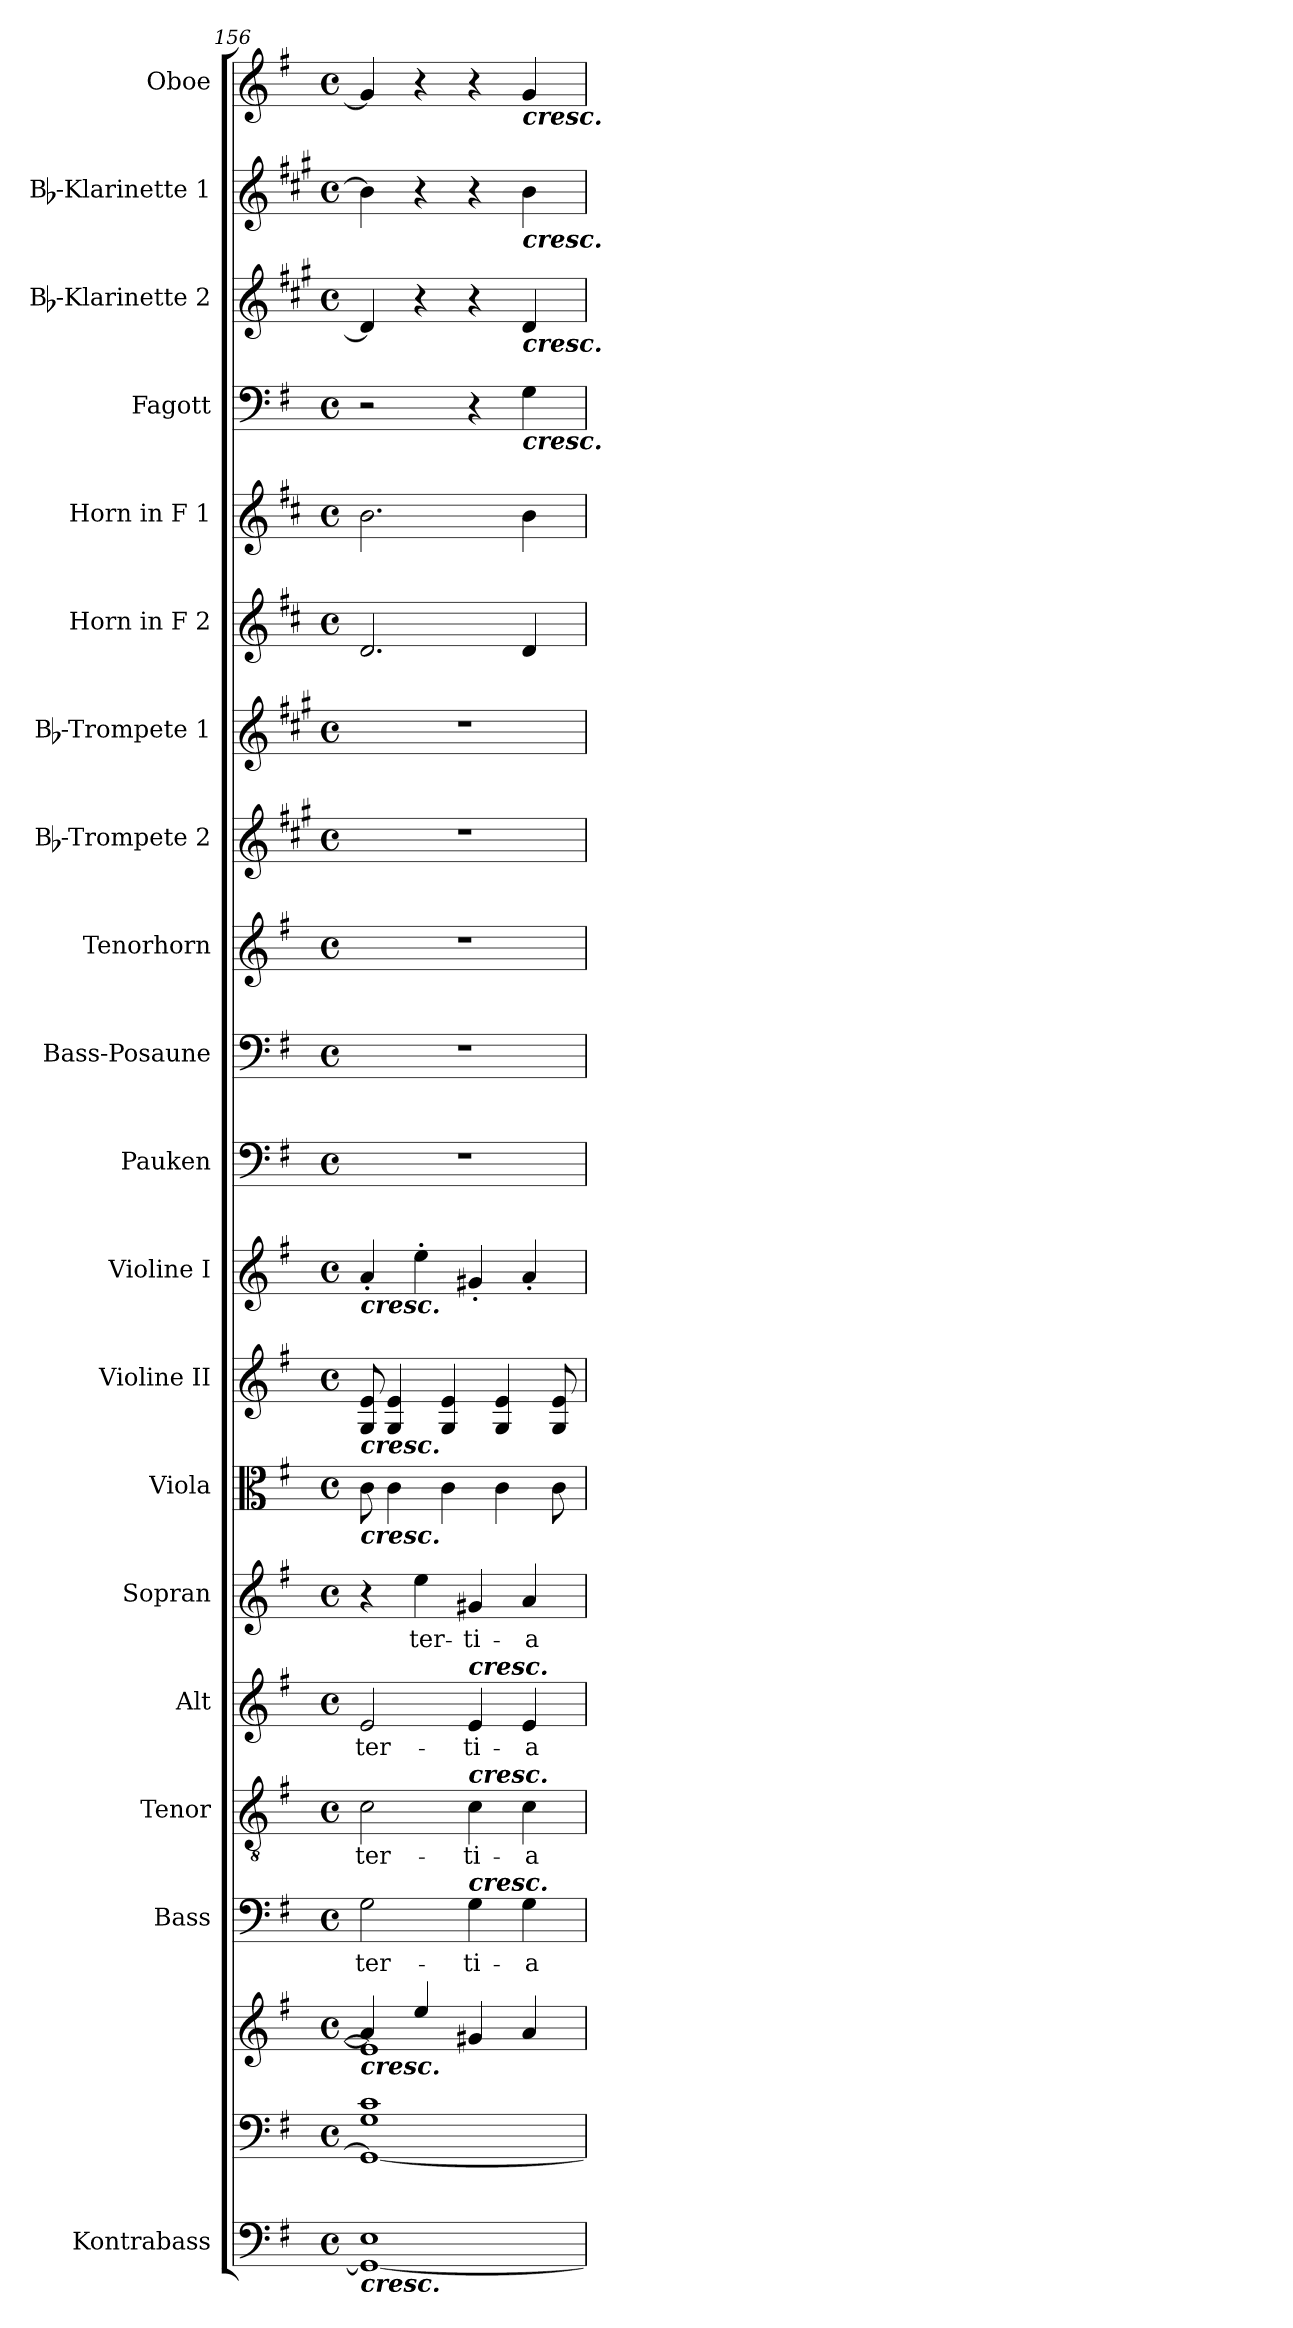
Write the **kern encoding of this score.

**kern	**kern	**kern	**kern	**text	**kern	**text	**kern	**text	**kern	**text	**kern	**kern	**kern	**kern	**kern	**kern	**kern	**kern	**kern	**kern	**kern	**kern	**kern	**kern
*part20	*part19	*part19	*part18	*part18	*part17	*part17	*part16	*part16	*part15	*part15	*part14	*part13	*part12	*part11	*part10	*part9	*part8	*part7	*part6	*part5	*part4	*part3	*part2	*part1
*staff21	*staff20	*staff19	*staff18	*staff18	*staff17	*staff17	*staff16	*staff16	*staff15	*staff15	*staff14	*staff13	*staff12	*staff11	*staff10	*staff9	*staff8	*staff7	*staff6	*staff5	*staff4	*staff3	*staff2	*staff1
*I"Kontrabass	*	*	*I"Bass	*	*I"Tenor	*	*I"Alt	*	*I"Sopran	*	*I"Viola	*I"Violine II	*I"Violine I	*I"Pauken	*I"Bass-Posaune	*I"Tenorhorn	*I"Bb-Trompete 2	*I"Bb-Trompete 1	*I"Horn in F 2	*I"Horn in F 1	*I"Fagott	*I"Bb-Klarinette 2	*I"Bb-Klarinette 1	*I"Oboe
*I'Kb.	*	*	*I'B.	*	*I'T.	*	*I'A.	*	*I'S.	*	*I'Vla.	*I'Vl. II	*I'Vl. I	*I'Pk.	*I'B. Pos.	*I'T. Hrn.	*I'Bb Trp. 2	*I'Bb Trp. 1	*	*	*I'Fg.	*I'Bb Kl. 2	*I'Bb Kl. 1	*I'Ob.
*clefF4	*clefF4	*clefG2	*clefF4	*	*clefGv2	*	*clefG2	*	*clefG2	*	*clefC3	*clefG2	*clefG2	*clefF4	*clefF4	*clefG2	*clefG2	*clefG2	*clefG2	*clefG2	*clefF4	*clefG2	*clefG2	*clefG2
*ITrd7c12	*	*	*	*	*	*	*	*	*	*	*	*	*	*	*	*ITrd8c14	*ITrd1c2	*ITrd1c2	*ITrd4c7	*ITrd4c7	*	*ITrd1c2	*ITrd1c2	*
*k[f#]	*k[f#]	*k[f#]	*k[f#]	*	*k[f#]	*	*k[f#]	*	*k[f#]	*	*k[f#]	*k[f#]	*k[f#]	*k[f#]	*k[f#]	*k[f#]	*k[f#]	*k[f#]	*k[f#]	*k[f#]	*k[f#]	*k[f#]	*k[f#]	*k[f#]
*G:	*G:	*G:	*G:	*	*G:	*	*G:	*	*G:	*	*G:	*G:	*G:	*G:	*G:	*G:	*G:	*G:	*G:	*G:	*G:	*G:	*G:	*G:
*M4/4	*M4/4	*M4/4	*M4/4	*	*M4/4	*	*M4/4	*	*M4/4	*	*M4/4	*M4/4	*M4/4	*M4/4	*M4/4	*M4/4	*M4/4	*M4/4	*M4/4	*M4/4	*M4/4	*M4/4	*M4/4	*M4/4
*met(c)	*met(c)	*met(c)	*met(c)	*	*met(c)	*	*met(c)	*	*met(c)	*	*met(c)	*met(c)	*met(c)	*met(c)	*met(c)	*met(c)	*met(c)	*met(c)	*met(c)	*met(c)	*met(c)	*met(c)	*met(c)	*met(c)
=156	=156	=156	=156	=156	=156	=156	=156	=156	=156	=156	=156	=156	=156	=156	=156	=156	=156	=156	=156	=156	=156	=156	=156	=156
*	*^	*^	*	*	*	*	*	*	*	*	*	*	*	*	*	*	*	*	*	*	*	*	*	*
!	!	!	!	!	!	!	!	!	!	!	!	!	!	!	!LO:TX:b:Bi:t=cresc.	!	!	!	!	!	!	!	!	!	!	!
!	!	!	!	!	!	!	!	!	!	!	!	!	!	!LO:TX:b:Bi:t=cresc.	!	!	!	!	!	!	!	!	!	!	!	!
!	!	!	!	!	!	!	!	!	!	!	!	!	!LO:TX:b:Bi:t=cresc.	!	!	!	!	!	!	!	!	!	!	!	!	!
!	!	!	!LO:TX:b:Bi:t=cresc.	!	!	!	!	!	!	!	!	!	!	!	!	!	!	!	!	!	!	!	!	!	!	!
!LO:TX:b:Bi:t=cresc.	!	!	!	!	!	!	!	!	!	!	!	!	!	!	!	!	!	!	!	!	!	!	!	!	!	!
!	!	!	!	!	!	!LO:LY:b	!	!LO:LY:b	!	!LO:LY:b	!	!	!	!	!	!	!	!	!	!	!	!	!	!	!	!
1GGG_ 1EE	1G 1c	1GG_	4a/]	1e]	2G\	ter-	2c\	ter-	2e/	ter-	4r	.	8c\	8G/ 8e/	4a'</	1r	1r	1r	1r	1r	2.G/	2.e\	2r	4c/]	4a\]	4g/]
.	.	.	.	.	.	.	.	.	.	.	.	.	4c\	4G/ 4e/	.	.	.	.	.	.	.	.	.	.	.	.
!	!	!	!	!	!	!	!	!	!	!	!	!LO:LY:b	!	!	!	!	!	!	!	!	!	!	!	!	!	!
.	.	.	4ee/	.	.	.	.	.	.	.	4ee\	ter-	.	.	4ee'>\	.	.	.	.	.	.	.	.	4r	4r	4r
.	.	.	.	.	.	.	.	.	.	.	.	.	4c\	4G/ 4e/	.	.	.	.	.	.	.	.	.	.	.	.
!	!	!	!	!	!	!	!	!	!LO:TX:a:Bi:t=cresc.	!	!	!	!	!	!	!	!	!	!	!	!	!	!	!	!	!
!	!	!	!	!	!	!	!LO:TX:a:Bi:t=cresc.	!	!	!	!	!	!	!	!	!	!	!	!	!	!	!	!	!	!	!
!	!	!	!	!	!LO:TX:a:Bi:t=cresc.	!	!	!	!	!	!	!	!	!	!	!	!	!	!	!	!	!	!	!	!	!
!	!	!	!	!	!	!LO:LY:b	!	!LO:LY:b	!	!LO:LY:b	!	!LO:LY:b	!	!	!	!	!	!	!	!	!	!	!	!	!	!
.	.	.	4g#X/	.	4G\	-ti-	4c\	-ti-	4e/	-ti-	4g#X/	-ti-	.	.	4g#X'</	.	.	.	.	.	.	.	4r	4r	4r	4r
.	.	.	.	.	.	.	.	.	.	.	.	.	4c\	4G/ 4e/	.	.	.	.	.	.	.	.	.	.	.	.
!	!	!	!	!	!	!	!	!	!	!	!	!	!	!	!	!	!	!	!	!	!	!	!	!	!	!LO:TX:b:Bi:t=cresc.
!	!	!	!	!	!	!	!	!	!	!	!	!	!	!	!	!	!	!	!	!	!	!	!	!	!LO:TX:b:Bi:t=cresc.	!
!	!	!	!	!	!	!	!	!	!	!	!	!	!	!	!	!	!	!	!	!	!	!	!	!LO:TX:b:Bi:t=cresc.	!	!
!	!	!	!	!	!	!	!	!	!	!	!	!	!	!	!	!	!	!	!	!	!	!	!LO:TX:b:Bi:t=cresc.	!	!	!
!	!	!	!	!	!	!LO:LY:b	!	!LO:LY:b	!	!LO:LY:b	!	!LO:LY:b	!	!	!	!	!	!	!	!	!	!	!	!	!	!
.	.	.	4a/	.	4G\	-a	4c\	-a	4e/	-a	4a/	-a	.	.	4a'</	.	.	.	.	.	4G/	4e\	4G\	4c/	4a\	4g/
.	.	.	.	.	.	.	.	.	.	.	.	.	8c\	8G/ 8e/	.	.	.	.	.	.	.	.	.	.	.	.
*	*v	*v	*	*	*	*	*	*	*	*	*	*	*	*	*	*	*	*	*	*	*	*	*	*	*	*
*	*	*v	*v	*	*	*	*	*	*	*	*	*	*	*	*	*	*	*	*	*	*	*	*	*	*
=	=	=	=	=	=	=	=	=	=	=	=	=	=	=	=	=	=	=	=	=	=	=	=	=
*-	*-	*-	*-	*-	*-	*-	*-	*-	*-	*-	*-	*-	*-	*-	*-	*-	*-	*-	*-	*-	*-	*-	*-	*-
